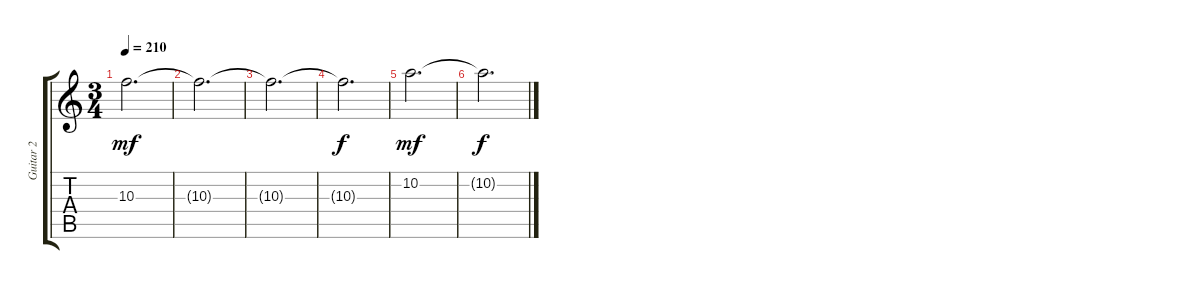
\track ("Guitar 2" "Guitar 2") {instrument electricguitarclean}
\staff {score tabs}
\tuning (E4 B3 G3 D3 A2 E2) {hide}
\ts (3 4)
\tempo 210
\clef g2
\ks c
10.3.2{d dy mf} |
10.3{t}.2{d} |
10.3{t}.2{d} |
10.3{t}.2{d dy f} |
10.2.2{d dy mf} |
10.2{t}.2{d dy f}
